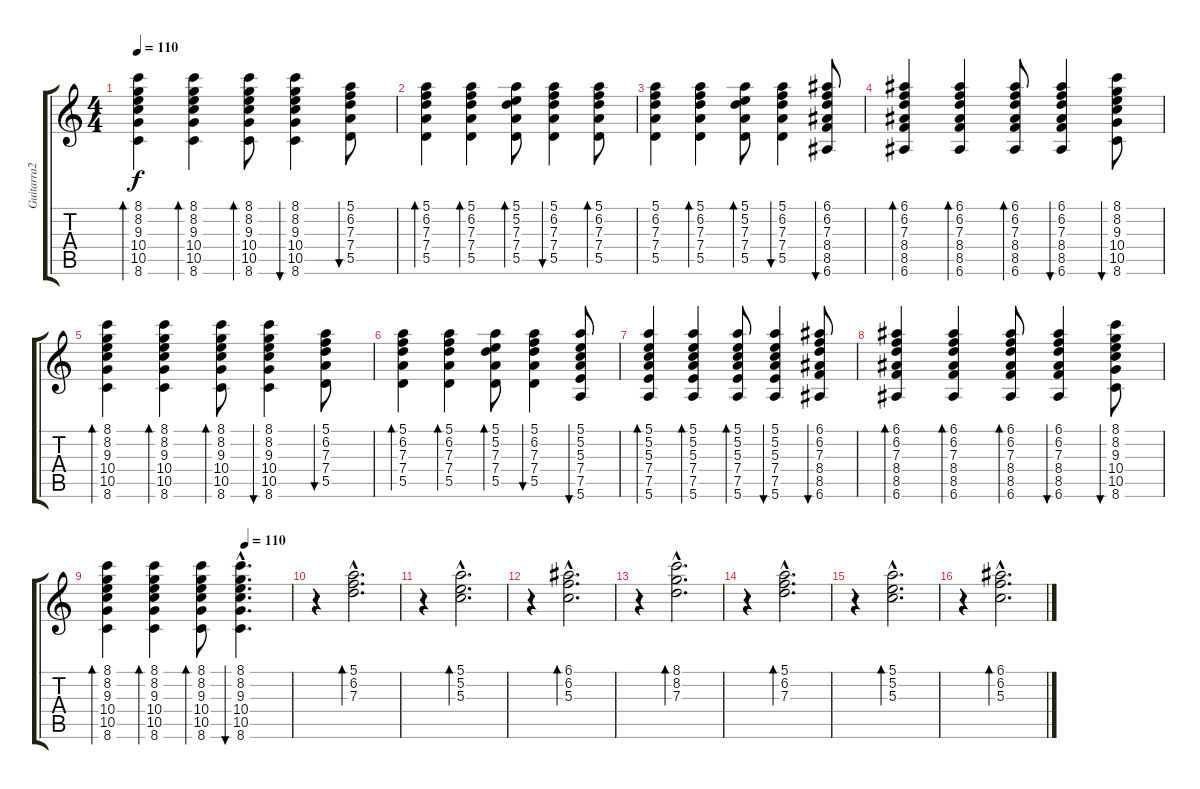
\track ("Guitarra2" "Guitarra2") {instrument acousticguitarsteel}
\staff {score tabs}
\tuning (E4 B3 G3 D3 A2 E2) {hide}
\ts (4 4)
\tempo 110
\clef g2
\ks c
(8.1 8.2 9.3 10.4 10.5 8.6).4{bd 60 dy f} (8.1 8.2 9.3 10.4 10.5 8.6).4{bd 60} (8.1 8.2 9.3 10.4 10.5 8.6).8{bd 60} (8.1 8.2 9.3 10.4 10.5 8.6).4{bu 60} (5.1 6.2 7.3 7.4 5.5).8{bu 120} |
(5.1 6.2 7.3 7.4 5.5).4{bd 60} (5.1 6.2 7.3 7.4 5.5).4{bd 60} (5.1 5.2 7.3 7.4 5.5).8{bd 60} (5.1 6.2 7.3 7.4 5.5).4{bu 60} (5.1 6.2 7.3 7.4 5.5).8{bd 240} |
(5.1 6.2 7.3 7.4 5.5).4 (5.1 6.2 7.3 7.4 5.5).4{bd 60} (5.1 5.2 7.3 7.4 5.5).8{bd 60} (5.1 6.2 7.3 7.4 5.5).4{bu 60} (6.1 6.2 7.3 8.4 8.5 6.6).8{bu 120} |
(6.1 6.2 7.3 8.4 8.5 6.6).4{bd 60} (6.1 6.2 7.3 8.4 8.5 6.6).4{bd 60} (6.1 6.2 7.3 8.4 8.5 6.6).8{bd 60} (6.1 6.2 7.3 8.4 8.5 6.6).4{bu 60} (8.1 8.2 9.3 10.4 10.5 8.6).8{bu 120} |
(8.1 8.2 9.3 10.4 10.5 8.6).4{bd 60} (8.1 8.2 9.3 10.4 10.5 8.6).4{bd 60} (8.1 8.2 9.3 10.4 10.5 8.6).8{bd 60} (8.1 8.2 9.3 10.4 10.5 8.6).4{bu 60} (5.1 6.2 7.3 7.4 5.5).8{bu 120} |
(5.1 6.2 7.3 7.4 5.5).4{bd 60} (5.1 6.2 7.3 7.4 5.5).4{bd 60} (5.1 5.2 7.3 7.4 5.5).8{bd 60} (5.1 6.2 7.3 7.4 5.5).4{bu 60} (5.1 5.2 5.3 7.4 7.5 5.6).8{bu 120} |
(5.1 5.2 5.3 7.4 7.5 5.6).4{bd 60} (5.1 5.2 5.3 7.4 7.5 5.6).4{bd 60} (5.1 5.2 5.3 7.4 7.5 5.6).8{bd 60} (5.1 5.2 5.3 7.4 7.5 5.6).4{bu 60} (6.1 6.2 7.3 8.4 8.5 6.6).8{bu 120} |
(6.1 6.2 7.3 8.4 8.5 6.6).4{bd 60} (6.1 6.2 7.3 8.4 8.5 6.6).4{bd 60} (6.1 6.2 7.3 8.4 8.5 6.6).8{bd 60} (6.1 6.2 7.3 8.4 8.5 6.6).4{bu 60} (8.1 8.2 9.3 10.4 10.5 8.6).8{bu 120} |
\tempo (110 0.75)
(8.1 8.2 9.3 10.4 10.5 8.6).4{bd 60} (8.1 8.2 9.3 10.4 10.5 8.6).4{bd 60} (8.1 8.2 9.3 10.4 10.5 8.6).8{bd 60} (8.1{hac} 8.2{hac} 9.3{hac} 10.4{hac} 10.5{hac} 8.6{hac}).4{d bu 60} |
r.4 (5.1{hac} 6.2{hac} 7.3{hac}).2{d bd 240} |
r.4 (5.1{hac} 5.2{hac} 5.3{hac}).2{d bd 240} |
r.4 (6.1{hac} 6.2{hac} 5.3{hac}).2{d bd 240} |
r.4 (8.1{hac} 8.2{hac} 7.3{hac}).2{d bd 240} |
r.4 (5.1{hac} 6.2{hac} 7.3{hac}).2{d bd 240} |
r.4 (5.1{hac} 5.2{hac} 5.3{hac}).2{d bd 240} |
r.4 (6.1{hac} 6.2{hac} 5.3{hac}).2{d bd 240}
